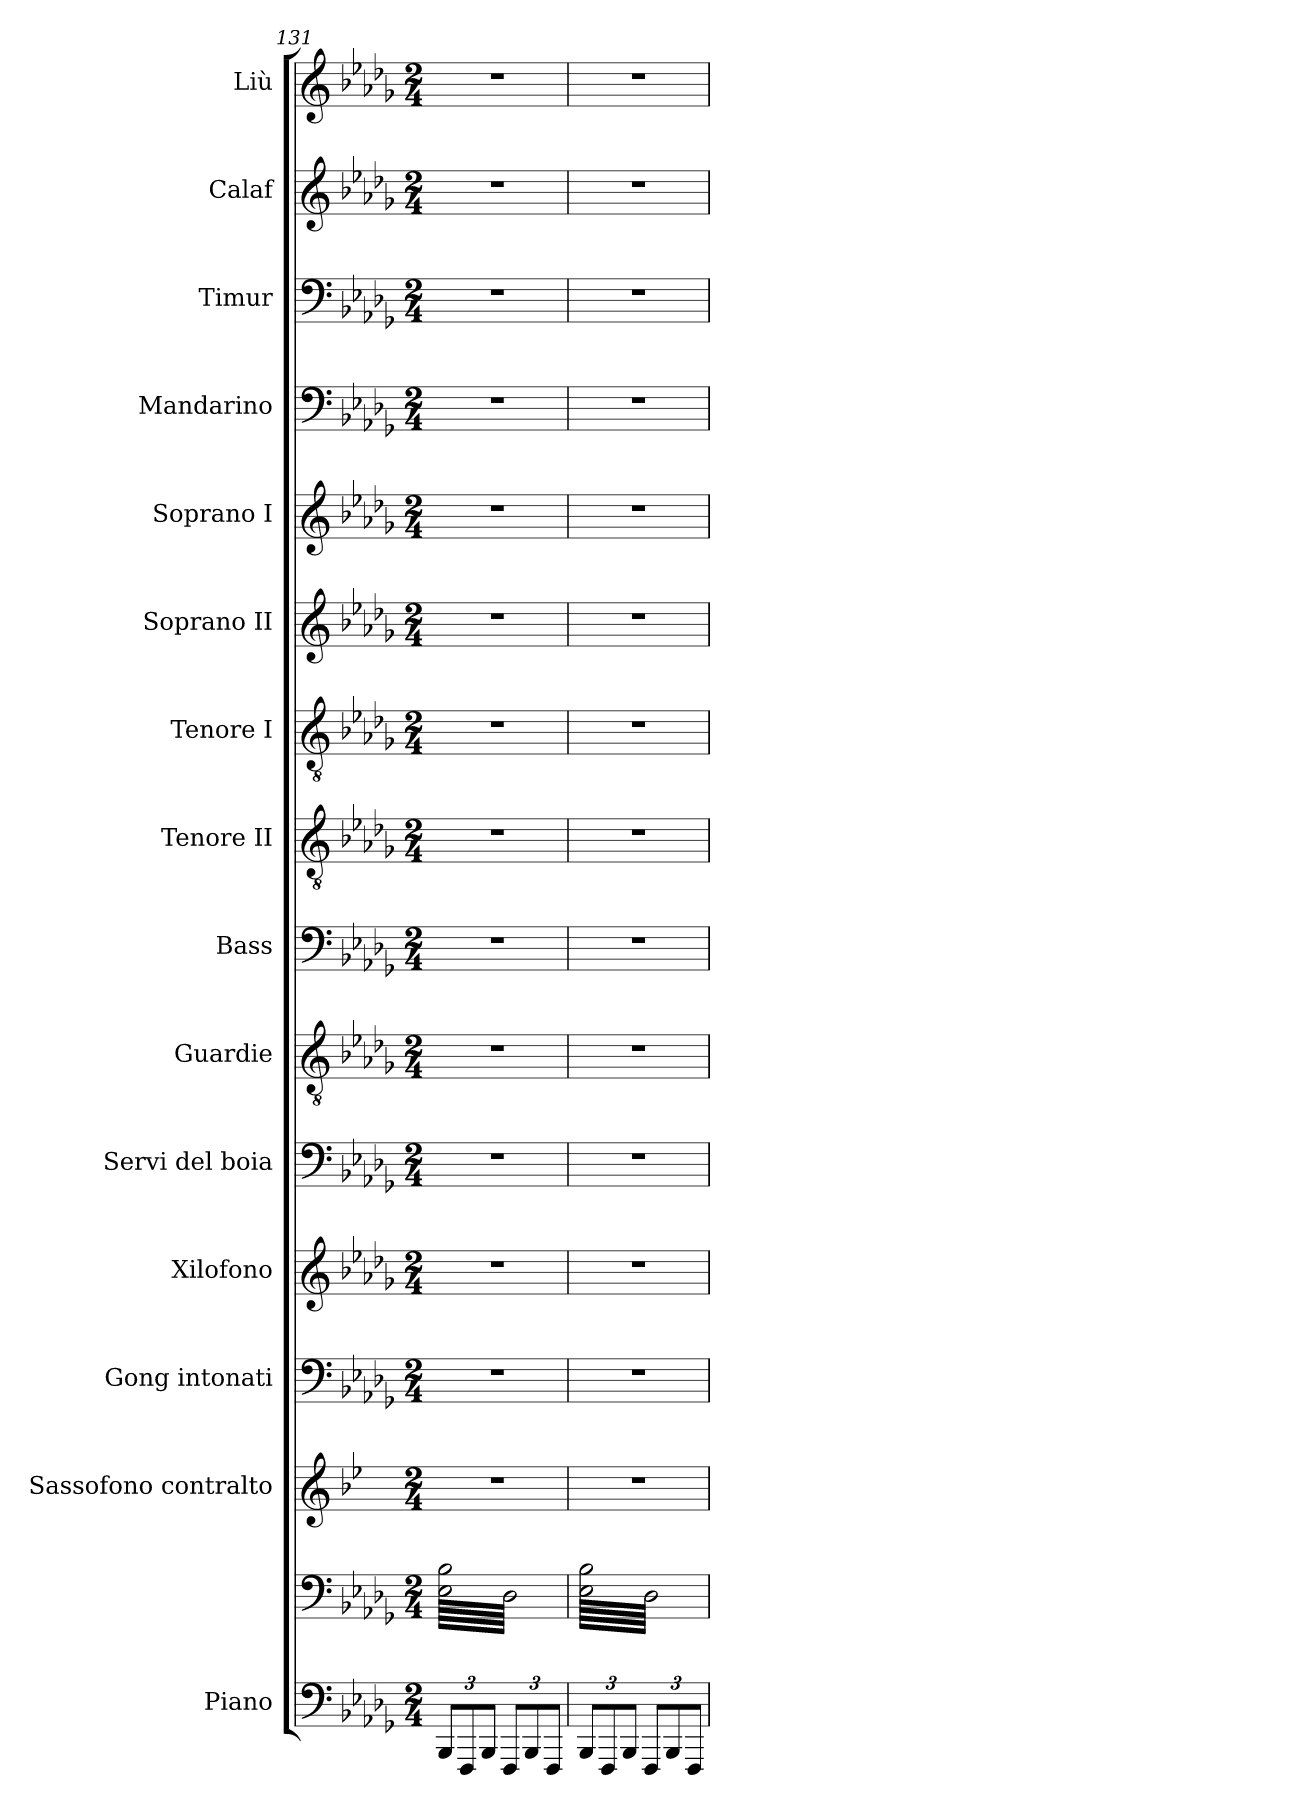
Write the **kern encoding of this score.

**kern	**kern	**kern	**kern	**kern	**kern	**kern	**kern	**kern	**kern	**kern	**kern	**kern	**kern	**kern	**kern
*part15	*part15	*part14	*part13	*part12	*part11	*part10	*part9	*part8	*part7	*part6	*part5	*part4	*part3	*part2	*part1
*staff16	*staff15	*staff14	*staff13	*staff12	*staff11	*staff10	*staff9	*staff8	*staff7	*staff6	*staff5	*staff4	*staff3	*staff2	*staff1
*I"Piano	*	*I"Sassofono contralto	*I"Gong intonati	*I"Xilofono	*I"Servi del boia	*I"Guardie	*I"Bass	*I"Tenore II	*I"Tenore I	*I"Soprano II	*I"Soprano I	*I"Mandarino	*I"Timur	*I"Calaf	*I"Liù
*I'Pno.	*	*	*I'Gong int.	*I'Xil.	*I'Ser.B.	*I'G.	*I'B.	*I'T. II	*I'T. I	*I'S. II	*I'S. I	*I'M.	*I'T.	*I'C.	*I'L.
!!LO:PB:g=z
*clefF4	*clefF4	*clefG2	*clefF4	*clefG2	*clefF4	*clefGv2	*clefF4	*clefGv2	*clefGv2	*clefG2	*clefG2	*clefF4	*clefF4	*clefG2	*clefG2
*	*	*ITrd5c9	*	*ITrd-7c-12	*	*	*	*	*	*	*	*	*	*	*
*k[b-e-a-d-g-]	*k[b-e-a-d-g-]	*k[b-e-a-d-g-]	*k[b-e-a-d-g-]	*k[b-e-a-d-g-]	*k[b-e-a-d-g-]	*k[b-e-a-d-g-]	*k[b-e-a-d-g-]	*k[b-e-a-d-g-]	*k[b-e-a-d-g-]	*k[b-e-a-d-g-]	*k[b-e-a-d-g-]	*k[b-e-a-d-g-]	*k[b-e-a-d-g-]	*k[b-e-a-d-g-]	*k[b-e-a-d-g-]
*M2/4	*M2/4	*M2/4	*M2/4	*M2/4	*M2/4	*M2/4	*M2/4	*M2/4	*M2/4	*M2/4	*M2/4	*M2/4	*M2/4	*M2/4	*M2/4
*Xbrackettup	*	*	*	*	*	*	*	*	*	*	*	*	*	*	*
=131	=131	=131	=131	=131	=131	=131	=131	=131	=131	=131	=131	=131	=131	=131	=131
*	*tremolo	*	*	*	*	*	*	*	*	*	*	*	*	*	*
12BBB-/L	64E-\ 64B-\LLLL	2r	2r	2r	2r	2r	2r	2r	2r	2r	2r	2r	2r	2r	2r
.	64D-\	.	.	.	.	.	.	.	.	.	.	.	.	.	.
.	64E-\ 64B-\	.	.	.	.	.	.	.	.	.	.	.	.	.	.
.	64D-\	.	.	.	.	.	.	.	.	.	.	.	.	.	.
.	64E-\ 64B-\	.	.	.	.	.	.	.	.	.	.	.	.	.	.
.	64D-\	.	.	.	.	.	.	.	.	.	.	.	.	.	.
12FFF/	.	.	.	.	.	.	.	.	.	.	.	.	.	.	.
.	64E-\ 64B-\	.	.	.	.	.	.	.	.	.	.	.	.	.	.
.	64D-\	.	.	.	.	.	.	.	.	.	.	.	.	.	.
.	64E-\ 64B-\	.	.	.	.	.	.	.	.	.	.	.	.	.	.
.	64D-\	.	.	.	.	.	.	.	.	.	.	.	.	.	.
.	64E-\ 64B-\	.	.	.	.	.	.	.	.	.	.	.	.	.	.
12BBB-/J	.	.	.	.	.	.	.	.	.	.	.	.	.	.	.
.	64D-\	.	.	.	.	.	.	.	.	.	.	.	.	.	.
.	64E-\ 64B-\	.	.	.	.	.	.	.	.	.	.	.	.	.	.
.	64D-\	.	.	.	.	.	.	.	.	.	.	.	.	.	.
.	64E-\ 64B-\	.	.	.	.	.	.	.	.	.	.	.	.	.	.
.	64D-\	.	.	.	.	.	.	.	.	.	.	.	.	.	.
12FFF/L	64E-\ 64B-\	.	.	.	.	.	.	.	.	.	.	.	.	.	.
.	64D-\	.	.	.	.	.	.	.	.	.	.	.	.	.	.
.	64E-\ 64B-\	.	.	.	.	.	.	.	.	.	.	.	.	.	.
.	64D-\	.	.	.	.	.	.	.	.	.	.	.	.	.	.
.	64E-\ 64B-\	.	.	.	.	.	.	.	.	.	.	.	.	.	.
.	64D-\	.	.	.	.	.	.	.	.	.	.	.	.	.	.
12BBB-/	.	.	.	.	.	.	.	.	.	.	.	.	.	.	.
.	64E-\ 64B-\	.	.	.	.	.	.	.	.	.	.	.	.	.	.
.	64D-\	.	.	.	.	.	.	.	.	.	.	.	.	.	.
.	64E-\ 64B-\	.	.	.	.	.	.	.	.	.	.	.	.	.	.
.	64D-\	.	.	.	.	.	.	.	.	.	.	.	.	.	.
.	64E-\ 64B-\	.	.	.	.	.	.	.	.	.	.	.	.	.	.
12FFF/J	.	.	.	.	.	.	.	.	.	.	.	.	.	.	.
.	64D-\	.	.	.	.	.	.	.	.	.	.	.	.	.	.
.	64E-\ 64B-\	.	.	.	.	.	.	.	.	.	.	.	.	.	.
.	64D-\	.	.	.	.	.	.	.	.	.	.	.	.	.	.
.	64E-\ 64B-\	.	.	.	.	.	.	.	.	.	.	.	.	.	.
.	64D-\JJJJ	.	.	.	.	.	.	.	.	.	.	.	.	.	.
=132	=132	=132	=132	=132	=132	=132	=132	=132	=132	=132	=132	=132	=132	=132	=132
12BBB-/L	64E-\ 64B-\LLLL	2r	2r	2r	2r	2r	2r	2r	2r	2r	2r	2r	2r	2r	2r
.	64D-\	.	.	.	.	.	.	.	.	.	.	.	.	.	.
.	64E-\ 64B-\	.	.	.	.	.	.	.	.	.	.	.	.	.	.
.	64D-\	.	.	.	.	.	.	.	.	.	.	.	.	.	.
.	64E-\ 64B-\	.	.	.	.	.	.	.	.	.	.	.	.	.	.
.	64D-\	.	.	.	.	.	.	.	.	.	.	.	.	.	.
12FFF/	.	.	.	.	.	.	.	.	.	.	.	.	.	.	.
.	64E-\ 64B-\	.	.	.	.	.	.	.	.	.	.	.	.	.	.
.	64D-\	.	.	.	.	.	.	.	.	.	.	.	.	.	.
.	64E-\ 64B-\	.	.	.	.	.	.	.	.	.	.	.	.	.	.
.	64D-\	.	.	.	.	.	.	.	.	.	.	.	.	.	.
.	64E-\ 64B-\	.	.	.	.	.	.	.	.	.	.	.	.	.	.
12BBB-/J	.	.	.	.	.	.	.	.	.	.	.	.	.	.	.
.	64D-\	.	.	.	.	.	.	.	.	.	.	.	.	.	.
.	64E-\ 64B-\	.	.	.	.	.	.	.	.	.	.	.	.	.	.
.	64D-\	.	.	.	.	.	.	.	.	.	.	.	.	.	.
.	64E-\ 64B-\	.	.	.	.	.	.	.	.	.	.	.	.	.	.
.	64D-\	.	.	.	.	.	.	.	.	.	.	.	.	.	.
12FFF/L	64E-\ 64B-\	.	.	.	.	.	.	.	.	.	.	.	.	.	.
.	64D-\	.	.	.	.	.	.	.	.	.	.	.	.	.	.
.	64E-\ 64B-\	.	.	.	.	.	.	.	.	.	.	.	.	.	.
.	64D-\	.	.	.	.	.	.	.	.	.	.	.	.	.	.
.	64E-\ 64B-\	.	.	.	.	.	.	.	.	.	.	.	.	.	.
.	64D-\	.	.	.	.	.	.	.	.	.	.	.	.	.	.
12BBB-/	.	.	.	.	.	.	.	.	.	.	.	.	.	.	.
.	64E-\ 64B-\	.	.	.	.	.	.	.	.	.	.	.	.	.	.
.	64D-\	.	.	.	.	.	.	.	.	.	.	.	.	.	.
.	64E-\ 64B-\	.	.	.	.	.	.	.	.	.	.	.	.	.	.
.	64D-\	.	.	.	.	.	.	.	.	.	.	.	.	.	.
.	64E-\ 64B-\	.	.	.	.	.	.	.	.	.	.	.	.	.	.
12FFF/J	.	.	.	.	.	.	.	.	.	.	.	.	.	.	.
.	64D-\	.	.	.	.	.	.	.	.	.	.	.	.	.	.
.	64E-\ 64B-\	.	.	.	.	.	.	.	.	.	.	.	.	.	.
.	64D-\	.	.	.	.	.	.	.	.	.	.	.	.	.	.
.	64E-\ 64B-\	.	.	.	.	.	.	.	.	.	.	.	.	.	.
.	64D-\JJJJ	.	.	.	.	.	.	.	.	.	.	.	.	.	.
*	*Xtremolo	*	*	*	*	*	*	*	*	*	*	*	*	*	*
.	.	.	.	.	.	.	.	.	.	.	.	.	.	.	.
.	.	.	.	.	.	.	.	.	.	.	.	.	.	.	.
.	.	.	.	.	.	.	.	.	.	.	.	.	.	.	.
.	.	.	.	.	.	.	.	.	.	.	.	.	.	.	.
.	.	.	.	.	.	.	.	.	.	.	.	.	.	.	.
.	.	.	.	.	.	.	.	.	.	.	.	.	.	.	.
.	.	.	.	.	.	.	.	.	.	.	.	.	.	.	.
.	.	.	.	.	.	.	.	.	.	.	.	.	.	.	.
.	.	.	.	.	.	.	.	.	.	.	.	.	.	.	.
.	.	.	.	.	.	.	.	.	.	.	.	.	.	.	.
.	.	.	.	.	.	.	.	.	.	.	.	.	.	.	.
.	.	.	.	.	.	.	.	.	.	.	.	.	.	.	.
.	.	.	.	.	.	.	.	.	.	.	.	.	.	.	.
.	.	.	.	.	.	.	.	.	.	.	.	.	.	.	.
.	.	.	.	.	.	.	.	.	.	.	.	.	.	.	.
.	.	.	.	.	.	.	.	.	.	.	.	.	.	.	.
=	=	=	=	=	=	=	=	=	=	=	=	=	=	=	=
*-	*-	*-	*-	*-	*-	*-	*-	*-	*-	*-	*-	*-	*-	*-	*-
